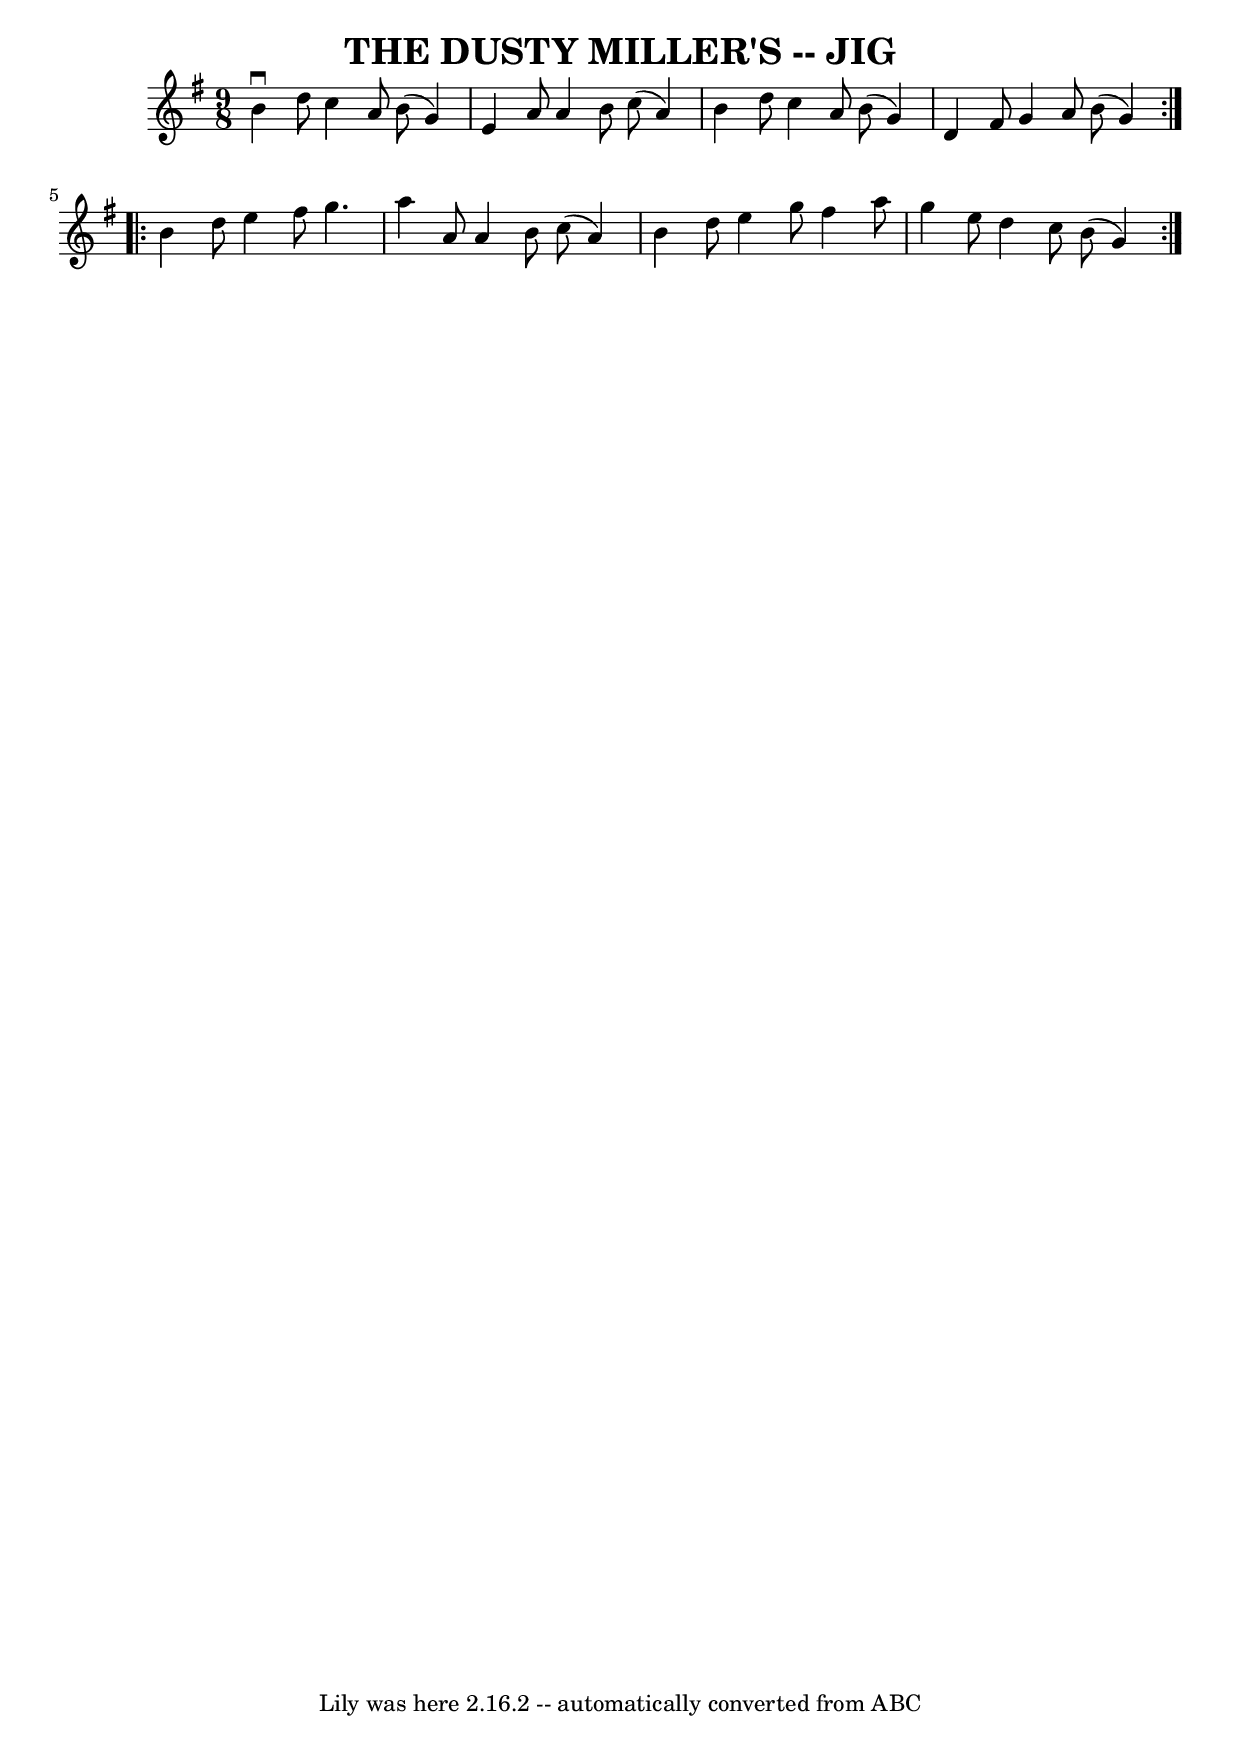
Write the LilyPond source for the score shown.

\version "2.16.2"
\include "Mammoth.ily"
\header {
  %% book = "Ryan's Mammoth Collection of Fiddle Tunes"
  crossRefNumber = "1"
  footnotes = ""
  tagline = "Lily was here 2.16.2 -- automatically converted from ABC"
  title = "THE DUSTY MILLER'S -- JIG"

}
voicedefault =  {



  \repeat volta 2 {

    \time 9/8 
    \key g \major
    b'4^\downbow d''8 c''4 a'8 b'8 (g'4-)   |
    e'4 a'8 a'4 b'8 c''8 (a'4)   |
    b'4   
    d''8 c''4 a'8 b'8 (g'4)   |
    d'4 fis'8 g'4 a'8 
    b'8 (g'4)   
  }     
  \repeat volta 2 {
    b'4 d''8 e''4 fis''8    
    g''4.    |
    a''4 a'8 a'4 b'8 c''8 (a'4)   |
    
    b'4 d''8 e''4 g''8 fis''4 a''8    |
    g''4 e''8    
    d''4 c''8 b'8 (g'4)   
  }   

}

\score{
  <<

    \context Staff="default"
    {
      \voicedefault 
      
    }

  >>
  \layout {
    
  }
  \midi {
  }

}
